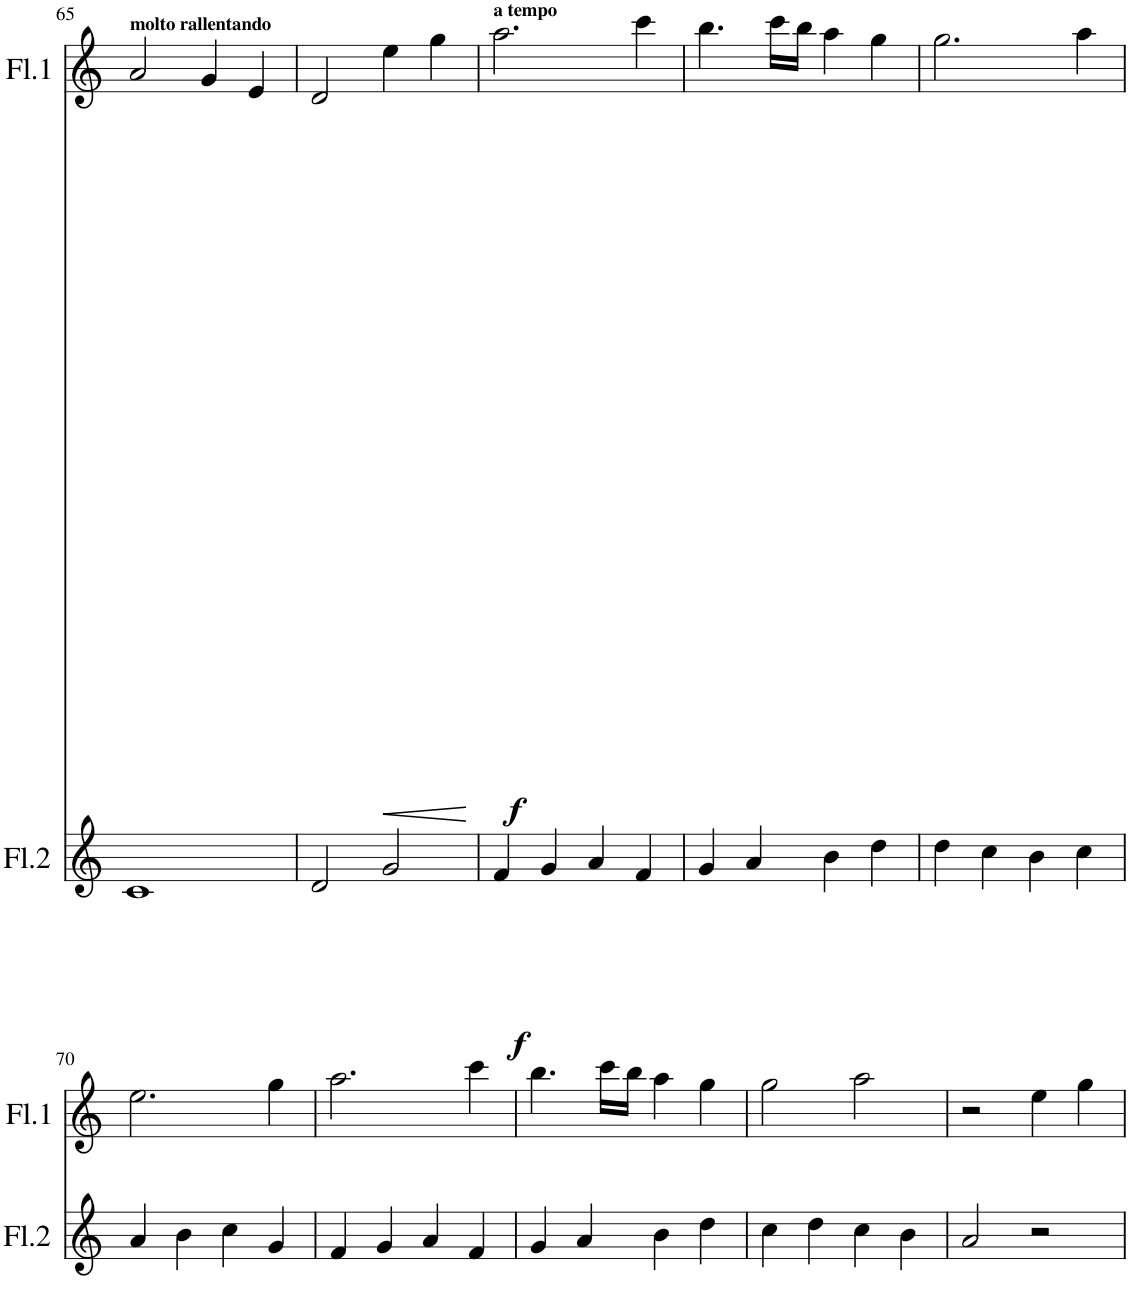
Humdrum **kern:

**kern	**dynam	**kern	**dynam
*part2	*part2	*part1	*part1
*staff2	*staff2	*staff1	*staff1
*I"Flauta 2	*	*I"Flauta 1	*
*I'Fl.2	*	*I'Fl.1	*
!!LO:PB:g=z
*clefG2	*	*clefG2	*
*k[]	*	*k[]	*
*M4/4	*	*M4/4	*
=65	=65	=65	=65
!	!	!LO:TX:a:B:t=molto rallentando	!
1c	.	2a/	.
.	.	4g/	.
.	.	4e/	.
=66	=66	=66	=66
2d/	.	2d/	.
!	!	!	!LO:HP:b
2g/	.	4ee\	<
.	.	4gg\	.
.	.	.	[
=67	=67	=67	=67
!	!	!LO:TX:a:B:t=a tempo	!
!	!LO:DY:b	!	!LO:DY:b
4f/	f	2.aa\	f
4g/	.	.	.
4a/	.	.	.
4f/	.	4ccc\	.
=68	=68	=68	=68
4g/	.	4.bb\	.
4a/	.	.	.
.	.	16ccc\LL	.
.	.	16bb\JJ	.
4b\	.	4aa\	.
4dd\	.	4gg\	.
=69	=69	=69	=69
4dd\	.	2.gg\	.
4cc\	.	.	.
4b\	.	.	.
4cc\	.	4aa\	.
!!LO:LB:g=z
=70	=70	=70	=70
4a/	.	2.ee\	.
4b\	.	.	.
4cc\	.	.	.
4g/	.	4gg\	.
=71	=71	=71	=71
4f/	.	2.aa\	.
4g/	.	.	.
4a/	.	.	.
4f/	.	4ccc\	.
=72	=72	=72	=72
4g/	.	4.bb\	.
4a/	.	.	.
.	.	16ccc\LL	.
.	.	16bb\JJ	.
4b\	.	4aa\	.
4dd\	.	4gg\	.
=73	=73	=73	=73
4cc\	.	2gg\	.
4dd\	.	.	.
4cc\	.	2aa\	.
4b\	.	.	.
=74	=74	=74	=74
2a/	.	2r	.
2r	.	4ee\	.
.	.	4gg\	.
=	=	=	=
*-	*-	*-	*-
